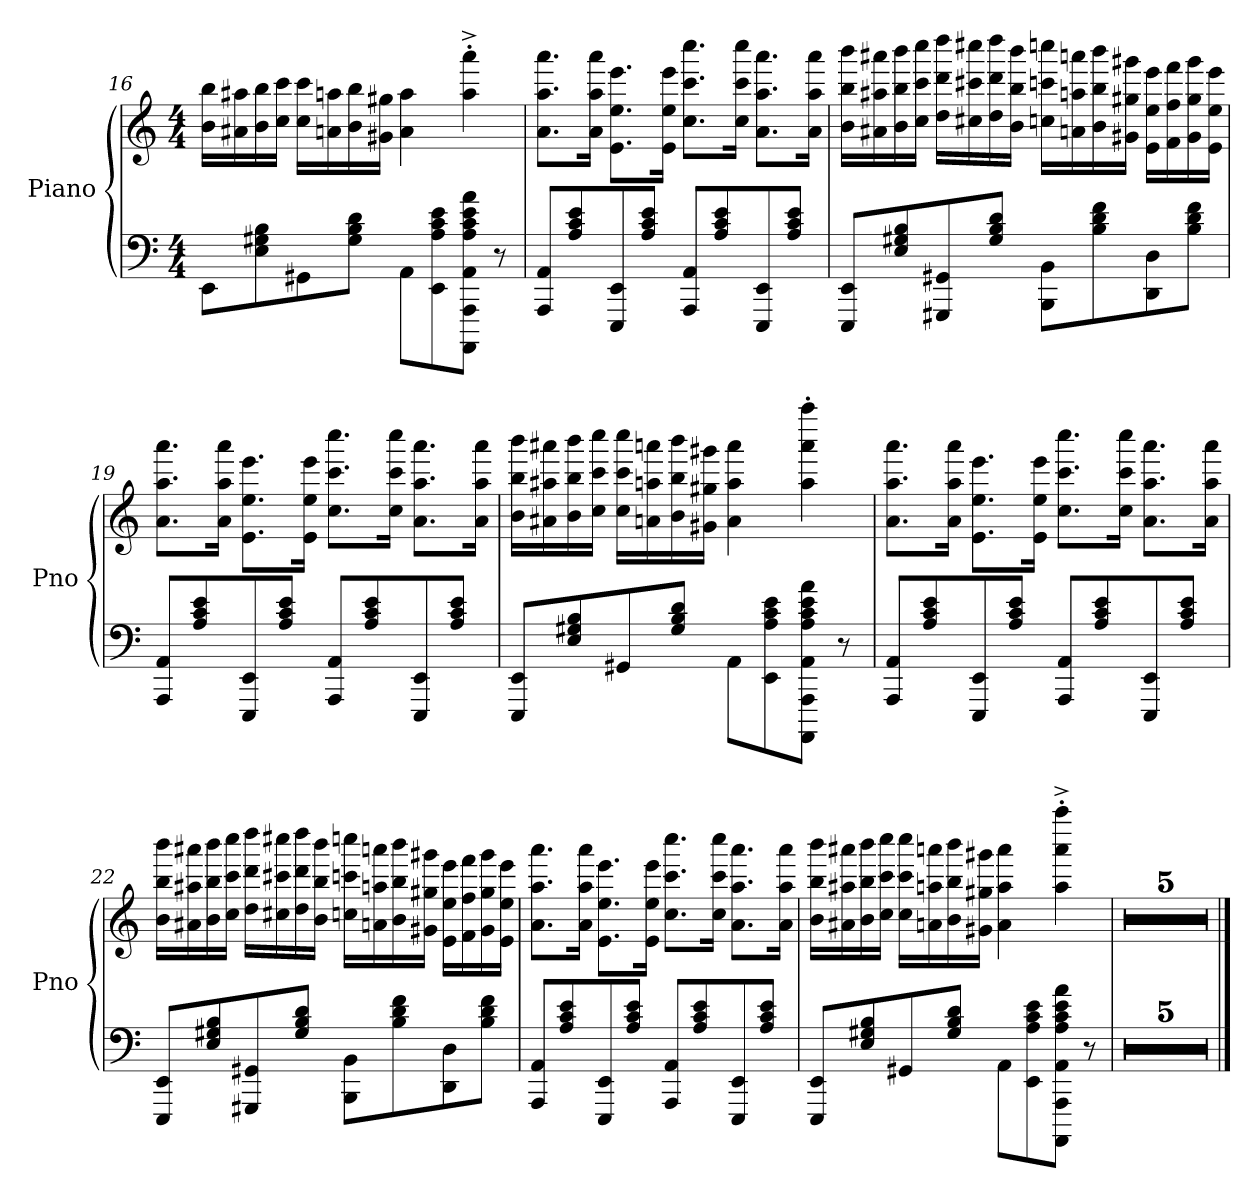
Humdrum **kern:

**kern	**kern
*part1	*part1
*staff2	*staff1
*I"Piano	*
*I'Pno	*
*clefF4	*clefG2
*k[]	*k[]
*M4/4	*M4/4
=16	=16
8EE\L	16b\ 16bb\LL
.	16a#X\ 16aa#X\
8E\ 8G#X\ 8B\	16b\ 16bb\
.	16cc\ 16ccc\JJ
8GG#X\	16cc\ 16ccc\LL
.	16an\ 16aan\
8G#\ 8B\ 8d\J	16b\ 16bb\
.	16g#X\ 16gg#X\JJ
8AA\L	4a\ 4aa\
8EE\ 8A\ 8c\ 8e\	.
8AAAA\ 8AAA\ 8AA\ 8A\ 8c\ 8e\ 8a\J	4aa\'^ 4aaa\'^
8r	.
!!LO:LB:g=z
=17	=17
8AAA/ 8AA/L	8.a\ 8.aa\ 8.aaa\L
8A/ 8c/ 8e/	.
.	16a\ 16aa\ 16aaa\Jk
8EEE/ 8EE/	8.e\ 8.ee\ 8.eee\L
8A/ 8c/ 8e/J	.
.	16e\ 16ee\ 16eee\Jk
8AAA/ 8AA/L	8.cc\ 8.ccc\ 8.cccc\L
8A/ 8c/ 8e/	.
.	16cc\ 16ccc\ 16cccc\Jk
8EEE/ 8EE/	8.a\ 8.aa\ 8.aaa\L
8A/ 8c/ 8e/J	.
.	16a\ 16aa\ 16aaa\Jk
=18	=18
8EEE/ 8EE/L	16b\ 16bb\ 16bbb\LL
.	16a#X\ 16aa#X\ 16aaa#X\
8E/ 8G#X/ 8B/	16b\ 16bb\ 16bbb\
.	16cc\ 16ccc\ 16cccc\JJ
8GGG#X/ 8GG#X/	16dd\ 16ddd\ 16dddd\LL
.	16cc#X\ 16ccc#X\ 16cccc#X\
8G#/ 8B/ 8d/J	16dd\ 16ddd\ 16dddd\
.	16b\ 16bb\ 16bbb\JJ
8BBB\ 8BB\L	16ccn\ 16cccn\ 16ccccn\LL
.	16an\ 16aan\ 16aaan\
8B\ 8d\ 8f\	16b\ 16bb\ 16bbb\
.	16g#X\ 16gg#X\ 16ggg#X\JJ
8DD\ 8D\	16e\ 16ee\ 16eee\LL
.	16f\ 16ff\ 16fff\
8B\ 8d\ 8f\J	16g#\ 16gg#\ 16ggg#\
.	16e\ 16ee\ 16eee\JJ
!!LO:LB:g=z
=19	=19
8AAA/ 8AA/L	8.a\ 8.aa\ 8.aaa\L
8A/ 8c/ 8e/	.
.	16a\ 16aa\ 16aaa\Jk
8EEE/ 8EE/	8.e\ 8.ee\ 8.eee\L
8A/ 8c/ 8e/J	.
.	16e\ 16ee\ 16eee\Jk
8AAA/ 8AA/L	8.cc\ 8.ccc\ 8.cccc\L
8A/ 8c/ 8e/	.
.	16cc\ 16ccc\ 16cccc\Jk
8EEE/ 8EE/	8.a\ 8.aa\ 8.aaa\L
8A/ 8c/ 8e/J	.
.	16a\ 16aa\ 16aaa\Jk
=20	=20
8EEE/ 8EE/L	16b\ 16bb\ 16bbb\LL
.	16a#X\ 16aa#X\ 16aaa#X\
8E/ 8G#X/ 8B/	16b\ 16bb\ 16bbb\
.	16cc\ 16ccc\ 16cccc\JJ
8GG#X/	16cc\ 16ccc\ 16cccc\LL
.	16an\ 16aan\ 16aaan\
8G#/ 8B/ 8d/J	16b\ 16bb\ 16bbb\
.	16g#X\ 16gg#X\ 16ggg#X\JJ
8AA\L	4a\ 4aa\ 4aaa\
8EE\ 8A\ 8c\ 8e\	.
8AAAA\ 8AAA\ 8AA\ 8A\ 8c\ 8e\ 8a\J	4aa\' 4aaa\' 4aaaa\'
8r	.
!!LO:PB:g=z
=21	=21
8AAA/ 8AA/L	8.a\ 8.aa\ 8.aaa\L
8A/ 8c/ 8e/	.
.	16a\ 16aa\ 16aaa\Jk
8EEE/ 8EE/	8.e\ 8.ee\ 8.eee\L
8A/ 8c/ 8e/J	.
.	16e\ 16ee\ 16eee\Jk
8AAA/ 8AA/L	8.cc\ 8.ccc\ 8.cccc\L
8A/ 8c/ 8e/	.
.	16cc\ 16ccc\ 16cccc\Jk
8EEE/ 8EE/	8.a\ 8.aa\ 8.aaa\L
8A/ 8c/ 8e/J	.
.	16a\ 16aa\ 16aaa\Jk
=22	=22
8EEE/ 8EE/L	16b\ 16bb\ 16bbb\LL
.	16a#X\ 16aa#X\ 16aaa#X\
8E/ 8G#X/ 8B/	16b\ 16bb\ 16bbb\
.	16cc\ 16ccc\ 16cccc\JJ
8GGG#X/ 8GG#X/	16dd\ 16ddd\ 16dddd\LL
.	16cc#X\ 16ccc#X\ 16cccc#X\
8G#/ 8B/ 8d/J	16dd\ 16ddd\ 16dddd\
.	16b\ 16bb\ 16bbb\JJ
8BBB\ 8BB\L	16ccn\ 16cccn\ 16ccccn\LL
.	16an\ 16aan\ 16aaan\
8B\ 8d\ 8f\	16b\ 16bb\ 16bbb\
.	16g#X\ 16gg#X\ 16ggg#X\JJ
8DD\ 8D\	16e\ 16ee\ 16eee\LL
.	16f\ 16ff\ 16fff\
8B\ 8d\ 8f\J	16g#\ 16gg#\ 16ggg#\
.	16e\ 16ee\ 16eee\JJ
!!LO:LB:g=z
=23	=23
8AAA/ 8AA/L	8.a\ 8.aa\ 8.aaa\L
8A/ 8c/ 8e/	.
.	16a\ 16aa\ 16aaa\Jk
8EEE/ 8EE/	8.e\ 8.ee\ 8.eee\L
8A/ 8c/ 8e/J	.
.	16e\ 16ee\ 16eee\Jk
8AAA/ 8AA/L	8.cc\ 8.ccc\ 8.cccc\L
8A/ 8c/ 8e/	.
.	16cc\ 16ccc\ 16cccc\Jk
8EEE/ 8EE/	8.a\ 8.aa\ 8.aaa\L
8A/ 8c/ 8e/J	.
.	16a\ 16aa\ 16aaa\Jk
=24	=24
8EEE/ 8EE/L	16b\ 16bb\ 16bbb\LL
.	16a#X\ 16aa#X\ 16aaa#X\
8E/ 8G#X/ 8B/	16b\ 16bb\ 16bbb\
.	16cc\ 16ccc\ 16cccc\JJ
8GG#X/	16cc\ 16ccc\ 16cccc\LL
.	16an\ 16aan\ 16aaan\
8G#/ 8B/ 8d/J	16b\ 16bb\ 16bbb\
.	16g#X\ 16gg#X\ 16ggg#X\JJ
8AA\L	4a\ 4aa\ 4aaa\
8EE\ 8A\ 8c\ 8e\	.
8AAAA\ 8AAA\ 8AA\ 8A\ 8c\ 8e\ 8a\J	4aa\'^ 4aaa\'^ 4aaaa\'^
8r	.
=25	=25
1r	1r
=26	=26
1r	1r
=27	=27
1r	1r
!!LO:LB:g=z
=28	=28
1r	1r
=29	=29
1r	1r
==	==
*-	*-
